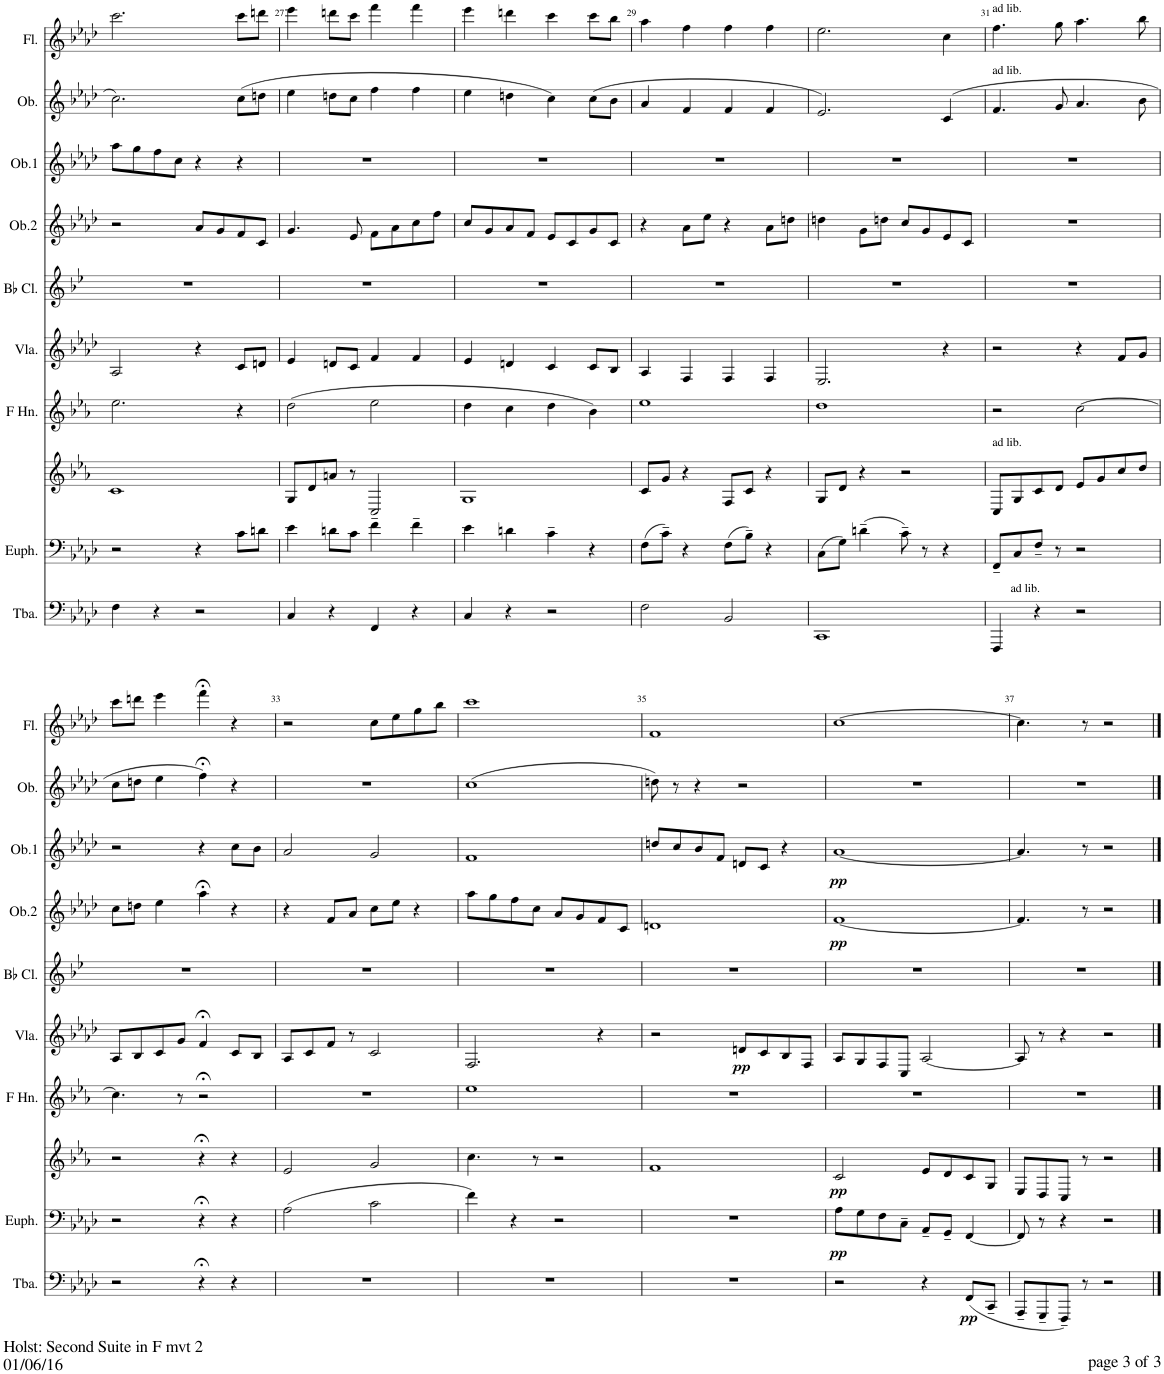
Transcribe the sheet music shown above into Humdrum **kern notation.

**kern	**dynam	**kern	**dynam	**kern	**dynam	**kern	**kern	**dynam	**kern	**kern	**dynam	**kern	**dynam	**kern	**kern
*part10	*part10	*part9	*part9	*part8	*part8	*part7	*part6	*part6	*part5	*part4	*part4	*part3	*part3	*part2	*part1
*staff10	*staff10	*staff9	*staff9	*staff8	*staff8	*staff7	*staff6	*staff6	*staff5	*staff4	*staff4	*staff3	*staff3	*staff2	*staff1
*I"Tuba	*	*I"Euphonium	*	*I"SusanHn	*	*I"Horn in F	*I"Viola	*	*I"Bb Clarinet	*I"Oboe2	*	*I"Oboe1	*	*I"Oboe	*I"Flute
*I'Tba.	*	*I'Euph.	*	*	*	*	*I'Vla.	*	*I'Bb Cl.	*I'Ob.2	*	*I'Ob.1	*	*I'Ob.	*I'Fl.
!!LO:PB:g=z
*clefF4	*	*clefF4	*	*clefG2	*	*clefG2	*clefG2	*	*clefG2	*clefG2	*	*clefG2	*	*clefG2	*clefG2
*	*	*	*	*Trd4c7	*	*Trd4c7	*	*	*Trd1c2	*	*	*	*	*	*
*k[b-e-a-d-]	*	*k[b-e-a-d-]	*	*k[b-e-a-]	*	*k[b-e-a-]	*k[b-e-a-d-]	*	*k[b-e-]	*k[b-e-a-d-]	*	*k[b-e-a-d-]	*	*k[b-e-a-d-]	*k[b-e-a-d-]
*M4/4	*	*M4/4	*	*M4/4	*	*M4/4	*M4/4	*	*M4/4	*M4/4	*	*M4/4	*	*M4/4	*M4/4
=26	=26	=26	=26	=26	=26	=26	=26	=26	=26	=26	=26	=26	=26	=26	=26
4F\	.	2r	.	1c	.	2.ee-\	2A-/	.	1r	2r	.	8aa-\L	.	2.cc\	2.ccc\
.	.	.	.	.	.	.	.	.	.	.	.	8gg\	.	.	.
4r	.	.	.	.	.	.	.	.	.	.	.	8ff\	.	.	.
.	.	.	.	.	.	.	.	.	.	.	.	8cc\J	.	.	.
2r	.	4r	.	.	.	.	4r	.	.	8a-/L	.	4r	.	.	.
.	.	.	.	.	.	.	.	.	.	8g/	.	.	.	.	.
.	.	8c\L	.	.	.	4r	8c/L	.	.	8f/	.	4r	.	(8cc\L	8ccc\L
.	.	8dn\J	.	.	.	.	8dn/J	.	.	8c/J	.	.	.	8ddn\J	8dddn\J
=27	=27	=27	=27	=27	=27	=27	=27	=27	=27	=27	=27	=27	=27	=27	=27
4C/	.	4e-\	.	8G/L	.	(2dd\	4e-/	.	1r	4.g/	.	1r	.	4ee-\	4eee-\
.	.	.	.	8d/	.	.	.	.	.	.	.	.	.	.	.
4r	.	8dn\L	.	8an/J	.	.	8dn/L	.	.	.	.	.	.	8ddn\L	8dddn\L
.	.	8c\J	.	8r	.	.	8c/J	.	.	8e-/	.	.	.	8cc\J	8ccc\J
4FF/	.	4f~\	.	2C/	.	2ee-\	4f/	.	.	8f\L	.	.	.	4ff\	4fff\
.	.	.	.	.	.	.	.	.	.	8a-\	.	.	.	.	.
4r	.	4f~\	.	.	.	.	4f/	.	.	8cc\	.	.	.	4ff\	4fff\
.	.	.	.	.	.	.	.	.	.	8ff\J	.	.	.	.	.
=28	=28	=28	=28	=28	=28	=28	=28	=28	=28	=28	=28	=28	=28	=28	=28
4C/	.	4e-\	.	1G	.	4dd\	4e-/	.	1r	8cc/L	.	1r	.	4ee-\	4eee-\
.	.	.	.	.	.	.	.	.	.	8g/	.	.	.	.	.
4r	.	4dn\	.	.	.	4cc\	4dn/	.	.	8a-/	.	.	.	4ddn\	4dddn\
.	.	.	.	.	.	.	.	.	.	8f/J	.	.	.	.	.
2r	.	4c~\	.	.	.	4dd\	4c/	.	.	8e-/L	.	.	.	4cc\)	4ccc\
.	.	.	.	.	.	.	.	.	.	8c/	.	.	.	.	.
.	.	4r	.	.	.	4b-\)	8c/L	.	.	8g/	.	.	.	(8cc\L	8ccc\L
.	.	.	.	.	.	.	8B-/J	.	.	8c/J	.	.	.	8b-\J	8bb-\J
=29	=29	=29	=29	=29	=29	=29	=29	=29	=29	=29	=29	=29	=29	=29	=29
2F\	.	(8F\L	.	8c/L	.	1ee-	4A-/	.	1r	4r	.	1r	.	4a-/	4aa-\
.	.	8c~\J)	.	8g/J	.	.	.	.	.	.	.	.	.	.	.
.	.	4r	.	4r	.	.	4F/	.	.	8a-\L	.	.	.	4f/	4ff\
.	.	.	.	.	.	.	.	.	.	8ee-\J	.	.	.	.	.
2BB-/	.	(8F\L	.	8F/L	.	.	4F/	.	.	4r	.	.	.	4f/	4ff\
.	.	8B-~\J)	.	8c/J	.	.	.	.	.	.	.	.	.	.	.
.	.	4r	.	4r	.	.	4F/	.	.	8a-\L	.	.	.	4f/	4ff\
.	.	.	.	.	.	.	.	.	.	8ddn\J	.	.	.	.	.
=30	=30	=30	=30	=30	=30	=30	=30	=30	=30	=30	=30	=30	=30	=30	=30
1CC	.	(8C\L	.	8G/L	.	1dd	2.E-/	.	1r	4ddn\	.	1r	.	2.e-/)	2.ee-\
.	.	8G\J)	.	8d/J	.	.	.	.	.	.	.	.	.	.	.
.	.	(4dn~\	.	4r	.	.	.	.	.	8g\L	.	.	.	.	.
.	.	.	.	.	.	.	.	.	.	8ddn\J	.	.	.	.	.
.	.	8c~\)	.	2r	.	.	.	.	.	8cc/L	.	.	.	.	.
.	.	8r	.	.	.	.	.	.	.	8g/	.	.	.	.	.
.	.	4r	.	.	.	.	4r	.	.	8e-/	.	.	.	(4c/	4cc\
.	.	.	.	.	.	.	.	.	.	8c/J	.	.	.	.	.
=31	=31	=31	=31	=31	=31	=31	=31	=31	=31	=31	=31	=31	=31	=31	=31
!	!	!	!	!	!	!	!	!	!	!	!	!	!	!	!LO:TX:a:t=ad lib.
!	!	!	!	!	!	!	!	!	!	!	!	!	!	!LO:TX:a:t=ad lib.	!
!	!	!	!	!LO:TX:a:t=ad lib.	!	!	!	!	!	!	!	!	!	!	!
!LO:TX:a:t=ad lib.	!	!	!	!	!	!	!	!	!	!	!	!	!	!	!
4FFF/	.	8FF~/L	.	8C/L	.	2r	2r	.	1r	1r	.	1r	.	4.f/	4.ff\
.	.	8C/	.	8G/	.	.	.	.	.	.	.	.	.	.	.
4r	.	8F~/J	.	8c/	.	.	.	.	.	.	.	.	.	.	.
.	.	8r	.	8d/J	.	.	.	.	.	.	.	.	.	8g/	8gg\
2r	.	2r	.	8e-/L	.	[2cc\	4r	.	.	.	.	.	.	4.a-/	4.aa-\
.	.	.	.	8g/	.	.	.	.	.	.	.	.	.	.	.
.	.	.	.	8cc/	.	.	8f/L	.	.	.	.	.	.	.	.
.	.	.	.	8dd/J	.	.	8g/J	.	.	.	.	.	.	8b-\	8bb-\
!!LO:LB:g=z
=32	=32	=32	=32	=32	=32	=32	=32	=32	=32	=32	=32	=32	=32	=32	=32
2r	.	2r	.	2r	.	4.cc\]	8A-/L	.	1r	8cc\L	.	2r	.	8cc\L	8ccc\L
.	.	.	.	.	.	.	8B-/	.	.	8ddn\J	.	.	.	8ddn\J	8dddn\J
.	.	.	.	.	.	.	8c/	.	.	4ee-\	.	.	.	4ee-\	4eee-\
.	.	.	.	.	.	8r	8g/J	.	.	.	.	.	.	.	.
4r;<	.	4r;<	.	4r;<	.	2r;<	4f;</	.	.	4aa-;<\	.	4r	.	4ff;<\)	4fff;<\
4r	.	4r	.	4r	.	.	8c/L	.	.	4r	.	8cc\L	.	4r	4r
.	.	.	.	.	.	.	8B-/J	.	.	.	.	8b-\J	.	.	.
=33	=33	=33	=33	=33	=33	=33	=33	=33	=33	=33	=33	=33	=33	=33	=33
1r	.	(2A-\	.	2e-/	.	1r	8A-/L	.	1r	4r	.	2a-/	.	1r	2r
.	.	.	.	.	.	.	8c/	.	.	.	.	.	.	.	.
.	.	.	.	.	.	.	8f/J	.	.	8f/L	.	.	.	.	.
.	.	.	.	.	.	.	8r	.	.	8a-/J	.	.	.	.	.
.	.	2c\	.	2g/	.	.	2c/	.	.	8cc\L	.	2g/	.	.	8cc\L
.	.	.	.	.	.	.	.	.	.	8ee-\J	.	.	.	.	8ee-\
.	.	.	.	.	.	.	.	.	.	4r	.	.	.	.	8gg\
.	.	.	.	.	.	.	.	.	.	.	.	.	.	.	8bb-\J
=34	=34	=34	=34	=34	=34	=34	=34	=34	=34	=34	=34	=34	=34	=34	=34
1r	.	4f\)	.	4.cc\	.	1ee-	2.F/	.	1r	8aa-\L	.	1f	.	(1cc	1ccc
.	.	.	.	.	.	.	.	.	.	8gg\	.	.	.	.	.
.	.	4r	.	.	.	.	.	.	.	8ff\	.	.	.	.	.
.	.	.	.	8r	.	.	.	.	.	8cc\J	.	.	.	.	.
.	.	2r	.	2r	.	.	.	.	.	8a-/L	.	.	.	.	.
.	.	.	.	.	.	.	.	.	.	8g/	.	.	.	.	.
.	.	.	.	.	.	.	4r	.	.	8f/	.	.	.	.	.
.	.	.	.	.	.	.	.	.	.	8c/J	.	.	.	.	.
=35	=35	=35	=35	=35	=35	=35	=35	=35	=35	=35	=35	=35	=35	=35	=35
1r	.	1r	.	1f	.	1r	2r	.	1r	1dn	.	8ddn/L	.	8ddn\)	1f
.	.	.	.	.	.	.	.	.	.	.	.	8cc/	.	8r	.
.	.	.	.	.	.	.	.	.	.	.	.	8b-/	.	4r	.
.	.	.	.	.	.	.	.	.	.	.	.	8f/J	.	.	.
!	!	!	!	!	!	!	!	!LO:DY:b	!	!	!	!	!	!	!
.	.	.	.	.	.	.	8dn/L	pp	.	.	.	8dn/L	.	2r	.
.	.	.	.	.	.	.	8c/	.	.	.	.	8c/J	.	.	.
.	.	.	.	.	.	.	8B-/	.	.	.	.	4r	.	.	.
.	.	.	.	.	.	.	8F/J	.	.	.	.	.	.	.	.
=36	=36	=36	=36	=36	=36	=36	=36	=36	=36	=36	=36	=36	=36	=36	=36
!	!	!	!LO:DY:b	!	!LO:DY:b	!	!	!	!	!	!LO:DY:b	!	!LO:DY:b	!	!
2r	.	8A-\L	pp	2c/	pp	1r	8A-/L	.	1r	[1f	pp	[1a-	pp	1r	[1cc
.	.	8G\	.	.	.	.	8G/	.	.	.	.	.	.	.	.
.	.	8F\	.	.	.	.	8F/	.	.	.	.	.	.	.	.
.	.	8C~\J	.	.	.	.	8C/J	.	.	.	.	.	.	.	.
4r	.	8AA-~/L	.	8e-/L	.	.	[2A-/	.	.	.	.	.	.	.	.
.	.	8GG~/J	.	8d/	.	.	.	.	.	.	.	.	.	.	.
!	!LO:DY:b	!	!	!	!	!	!	!	!	!	!	!	!	!	!
(8FF/L	pp	[4FF/	.	8c/	.	.	.	.	.	.	.	.	.	.	.
8CC~/J	.	.	.	8G/J	.	.	.	.	.	.	.	.	.	.	.
=37	=37	=37	=37	=37	=37	=37	=37	=37	=37	=37	=37	=37	=37	=37	=37
8AAA-~/L	.	8FF/]	.	8E-/L	.	1r	8A-/]	.	1r	4.f/]	.	4.a-/]	.	1r	4.cc\]
8GGG~/	.	8r	.	8D/	.	.	8r	.	.	.	.	.	.	.	.
8FFF~/J)	.	4r	.	8C/J	.	.	4r	.	.	.	.	.	.	.	.
8r	.	.	.	8r	.	.	.	.	.	8r	.	8r	.	.	8r
2r	.	2r	.	2r	.	.	2r	.	.	2r	.	2r	.	.	2r
==	==	==	==	==	==	==	==	==	==	==	==	==	==	==	==
*-	*-	*-	*-	*-	*-	*-	*-	*-	*-	*-	*-	*-	*-	*-	*-
